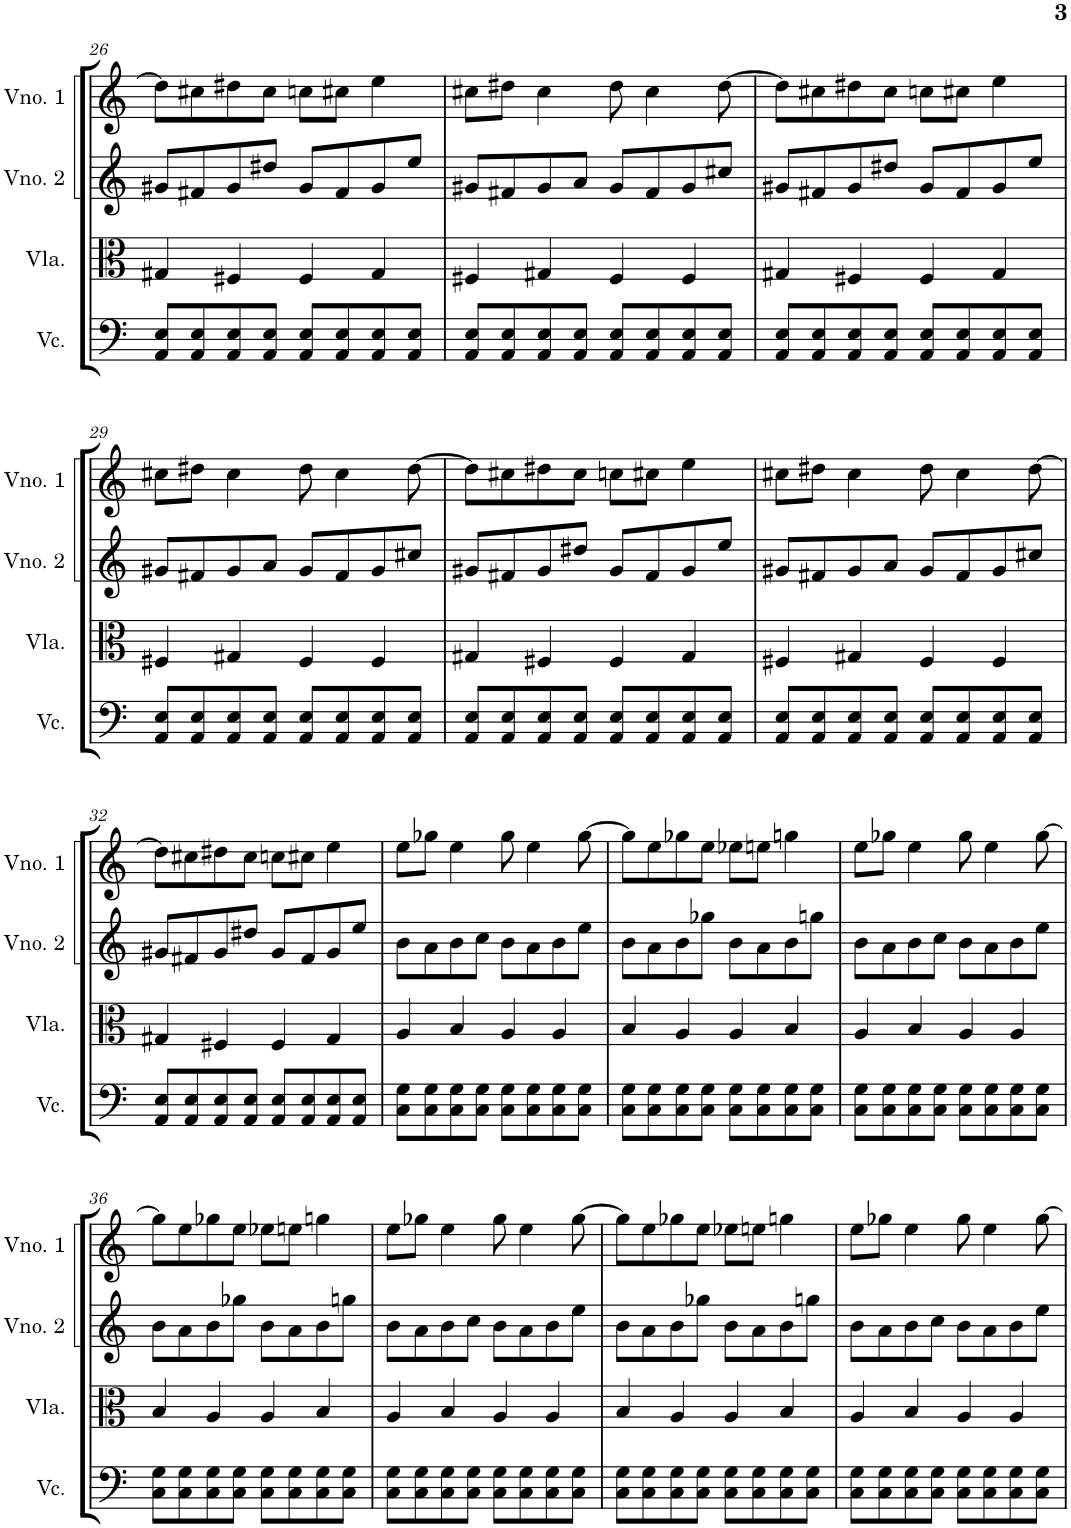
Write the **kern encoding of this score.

**kern	**kern	**kern	**kern
*part4	*part3	*part2	*part1
*staff4	*staff3	*staff2	*staff1
*I"Violoncelo	*I"Viola	*I"Violino 2	*I"Violino 1
*I'Vc.	*I'Vla.	*I'Vno. 2	*I'Vno. 1
!!LO:PB:g=z
*clefF4	*clefC3	*clefG2	*clefG2
*k[]	*k[]	*k[]	*k[]
*M4/4	*M4/4	*M4/4	*M4/4
=26	=26	=26	=26
8AA/ 8E/L	4G#X/	8g#X/L	8dd#\L]
8AA/ 8E/	.	8f#X/	8cc#X\
8AA/ 8E/	4F#X/	8g#/	8dd#X\
8AA/ 8E/J	.	8dd#X/J	8cc#\J
8AA/ 8E/L	4F#/	8g#/L	8ccn\L
8AA/ 8E/	.	8f#/	8cc#X\J
8AA/ 8E/	4G#/	8g#/	4ee\
8AA/ 8E/J	.	8ee/J	.
=27	=27	=27	=27
8AA/ 8E/L	4F#X/	8g#X/L	8cc#X\L
8AA/ 8E/	.	8f#X/	8dd#X\J
8AA/ 8E/	4G#X/	8g#/	4cc#\
8AA/ 8E/J	.	8a/J	.
8AA/ 8E/L	4F#/	8g#/L	8dd#\
8AA/ 8E/	.	8f#/	4cc#\
8AA/ 8E/	4F#/	8g#/	.
8AA/ 8E/J	.	8cc#X/J	[8dd#\
=28	=28	=28	=28
8AA/ 8E/L	4G#X/	8g#X/L	8dd#\L]
8AA/ 8E/	.	8f#X/	8cc#X\
8AA/ 8E/	4F#X/	8g#/	8dd#X\
8AA/ 8E/J	.	8dd#X/J	8cc#\J
8AA/ 8E/L	4F#/	8g#/L	8ccn\L
8AA/ 8E/	.	8f#/	8cc#X\J
8AA/ 8E/	4G#/	8g#/	4ee\
8AA/ 8E/J	.	8ee/J	.
!!LO:LB:g=z
=29	=29	=29	=29
8AA/ 8E/L	4F#X/	8g#X/L	8cc#X\L
8AA/ 8E/	.	8f#X/	8dd#X\J
8AA/ 8E/	4G#X/	8g#/	4cc#\
8AA/ 8E/J	.	8a/J	.
8AA/ 8E/L	4F#/	8g#/L	8dd#\
8AA/ 8E/	.	8f#/	4cc#\
8AA/ 8E/	4F#/	8g#/	.
8AA/ 8E/J	.	8cc#X/J	[8dd#\
=30	=30	=30	=30
8AA/ 8E/L	4G#X/	8g#X/L	8dd#\L]
8AA/ 8E/	.	8f#X/	8cc#X\
8AA/ 8E/	4F#X/	8g#/	8dd#X\
8AA/ 8E/J	.	8dd#X/J	8cc#\J
8AA/ 8E/L	4F#/	8g#/L	8ccn\L
8AA/ 8E/	.	8f#/	8cc#X\J
8AA/ 8E/	4G#/	8g#/	4ee\
8AA/ 8E/J	.	8ee/J	.
=31	=31	=31	=31
8AA/ 8E/L	4F#X/	8g#X/L	8cc#X\L
8AA/ 8E/	.	8f#X/	8dd#X\J
8AA/ 8E/	4G#X/	8g#/	4cc#\
8AA/ 8E/J	.	8a/J	.
8AA/ 8E/L	4F#/	8g#/L	8dd#\
8AA/ 8E/	.	8f#/	4cc#\
8AA/ 8E/	4F#/	8g#/	.
8AA/ 8E/J	.	8cc#X/J	[8dd#\
!!LO:LB:g=z
=32	=32	=32	=32
8AA/ 8E/L	4G#X/	8g#X/L	8dd#\L]
8AA/ 8E/	.	8f#X/	8cc#X\
8AA/ 8E/	4F#X/	8g#/	8dd#X\
8AA/ 8E/J	.	8dd#X/J	8cc#\J
8AA/ 8E/L	4F#/	8g#/L	8ccn\L
8AA/ 8E/	.	8f#/	8cc#X\J
8AA/ 8E/	4G#/	8g#/	4ee\
8AA/ 8E/J	.	8ee/J	.
=33	=33	=33	=33
8C\ 8G\L	4A/	8b\L	8ee\L
8C\ 8G\	.	8a\	8gg-X\J
8C\ 8G\	4B/	8b\	4ee\
8C\ 8G\J	.	8cc\J	.
8C\ 8G\L	4A/	8b\L	8gg-\
8C\ 8G\	.	8a\	4ee\
8C\ 8G\	4A/	8b\	.
8C\ 8G\J	.	8ee\J	[8gg-\
=34	=34	=34	=34
8C\ 8G\L	4B/	8b\L	8gg-\L]
8C\ 8G\	.	8a\	8ee\
8C\ 8G\	4A/	8b\	8gg-X\
8C\ 8G\J	.	8gg-X\J	8ee\J
8C\ 8G\L	4A/	8b\L	8ee-X\L
8C\ 8G\	.	8a\	8een\J
8C\ 8G\	4B/	8b\	4ggn\
8C\ 8G\J	.	8ggn\J	.
=35	=35	=35	=35
8C\ 8G\L	4A/	8b\L	8ee\L
8C\ 8G\	.	8a\	8gg-X\J
8C\ 8G\	4B/	8b\	4ee\
8C\ 8G\J	.	8cc\J	.
8C\ 8G\L	4A/	8b\L	8gg-\
8C\ 8G\	.	8a\	4ee\
8C\ 8G\	4A/	8b\	.
8C\ 8G\J	.	8ee\J	[8gg-\
!!LO:LB:g=z
=36	=36	=36	=36
8C\ 8G\L	4B/	8b\L	8gg-\L]
8C\ 8G\	.	8a\	8ee\
8C\ 8G\	4A/	8b\	8gg-X\
8C\ 8G\J	.	8gg-X\J	8ee\J
8C\ 8G\L	4A/	8b\L	8ee-X\L
8C\ 8G\	.	8a\	8een\J
8C\ 8G\	4B/	8b\	4ggn\
8C\ 8G\J	.	8ggn\J	.
=37	=37	=37	=37
8C\ 8G\L	4A/	8b\L	8ee\L
8C\ 8G\	.	8a\	8gg-X\J
8C\ 8G\	4B/	8b\	4ee\
8C\ 8G\J	.	8cc\J	.
8C\ 8G\L	4A/	8b\L	8gg-\
8C\ 8G\	.	8a\	4ee\
8C\ 8G\	4A/	8b\	.
8C\ 8G\J	.	8ee\J	[8gg-\
=38	=38	=38	=38
8C\ 8G\L	4B/	8b\L	8gg-\L]
8C\ 8G\	.	8a\	8ee\
8C\ 8G\	4A/	8b\	8gg-X\
8C\ 8G\J	.	8gg-X\J	8ee\J
8C\ 8G\L	4A/	8b\L	8ee-X\L
8C\ 8G\	.	8a\	8een\J
8C\ 8G\	4B/	8b\	4ggn\
8C\ 8G\J	.	8ggn\J	.
=39	=39	=39	=39
8C\ 8G\L	4A/	8b\L	8ee\L
8C\ 8G\	.	8a\	8gg-X\J
8C\ 8G\	4B/	8b\	4ee\
8C\ 8G\J	.	8cc\J	.
8C\ 8G\L	4A/	8b\L	8gg-\
8C\ 8G\	.	8a\	4ee\
8C\ 8G\	4A/	8b\	.
8C\ 8G\J	.	8ee\J	[8gg-\
=	=	=	=
*-	*-	*-	*-
